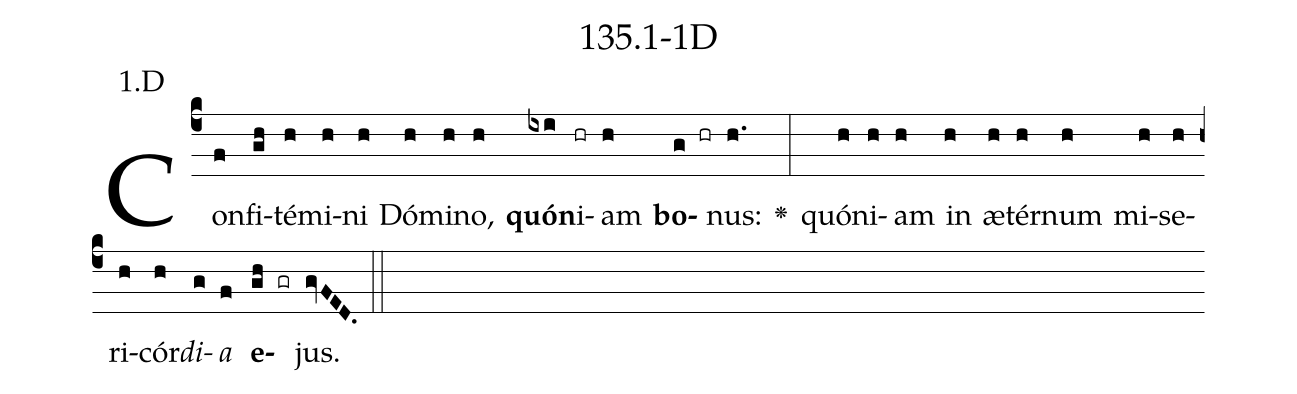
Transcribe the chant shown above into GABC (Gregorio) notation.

name: 135.1-1D;
annotation: 1.D;
%%
(c4)Con(f)fi(gh)té(h)mi(h)ni(h) Dó(h)mi(h)no,(h) <b>quón</b>(ixi)i(hr)am(h) <b>bo</b>(g hr)nus:(h.) <v>\greheightstar</v>(:) quón(h)i(h)am(h) in(h) æ(h)tér(h)num(h) mi(h)se(h)ri(h)cór(h)<i>di</i>(g)<i>a</i>(f) <b>e</b>(gh gr)jus.(gvFED.) (::)


%E(h) u(h) o(g) u(f) a(gh) e.(gvFED.) (::)
